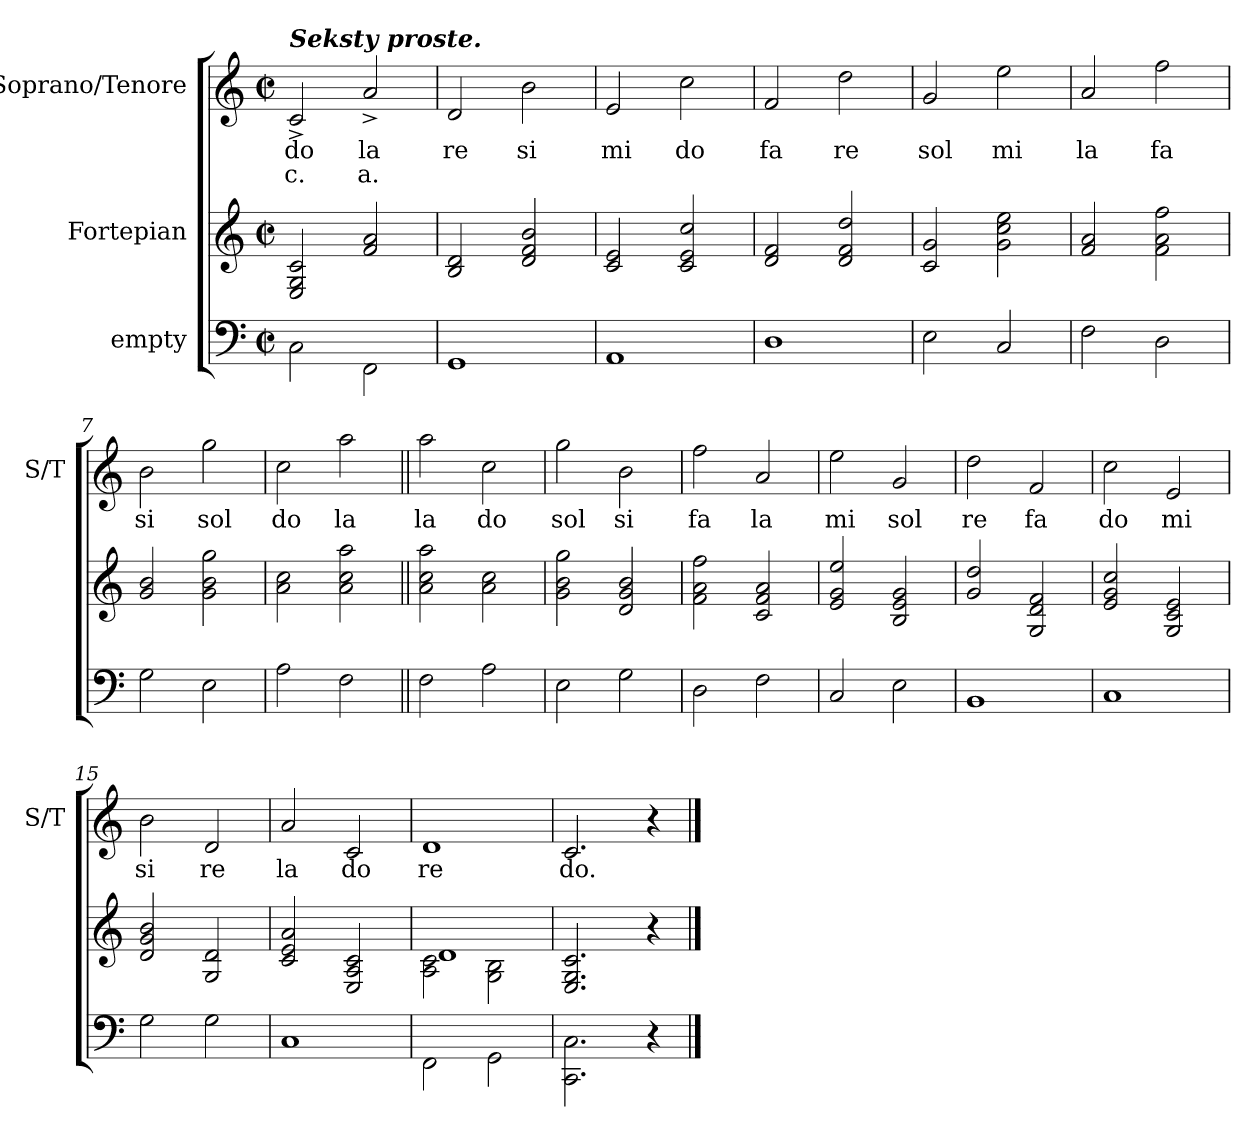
**kern	**kern	**kern	**text	**text
*part3	*part2	*part1	*part1	*part1
*staff3	*staff2	*staff1	*staff1	*staff1
*I"empty	*I"Fortepian	*I"Soprano/Tenore	*	*
*	*	*I'S/T	*	*
*clefF4	*clefG2	*clefG2	*	*
*k[]	*k[]	*k[]	*	*
*C:	*C:	*C:	*	*
*M2/2	*M2/2	*M2/2	*	*
*met(c|)	*met(c|)	*met(c|)	*	*
=1	=1	=1	=1	=1
!	!	!LO:TX:a:Bi:t=Seksty proste.	!	!
2C\	2E/ 2G/ 2c/	2c^>/	do	c.
2FF\	2f/ 2a/	2a^>/	la	a.
=2	=2	=2	=2	=2
1GG	2B/ 2d/	2d/	re	.
.	2d/ 2f/ 2b/	2b\	si	.
=3	=3	=3	=3	=3
1AA	2c/ 2e/	2e/	mi	.
.	2c/ 2e/ 2cc/	2cc\	do	.
=4	=4	=4	=4	=4
1D	2d/ 2f/	2f/	fa	.
.	2d/ 2f/ 2dd/	2dd\	re	.
=5	=5	=5	=5	=5
2E\	2c/ 2g/	2g/	sol	.
2C/	2g\ 2cc\ 2ee\	2ee\	mi	.
=6	=6	=6	=6	=6
2F\	2f/ 2a/	2a/	la	.
2D\	2f\ 2a\ 2ff\	2ff\	fa	.
=7	=7	=7	=7	=7
2G\	2g/ 2b/	2b\	si	.
2E\	2g\ 2b\ 2gg\	2gg\	sol	.
=8	=8	=8	=8	=8
2A\	2a\ 2cc\	2cc\	do	.
2F\	2a\ 2cc\ 2aa\	2aa\	la	.
=9||	=9||	=9||	=9||	=9||
2F\	2a\ 2cc\ 2aa\	2aa\	la	.
2A\	2a\ 2cc\	2cc\	do	.
=10	=10	=10	=10	=10
2E\	2g\ 2b\ 2gg\	2gg\	sol	.
2G\	2d/ 2g/ 2b/	2b\	si	.
=11	=11	=11	=11	=11
2D\	2f\ 2a\ 2ff\	2ff\	fa	.
2F\	2c/ 2f/ 2a/	2a/	la	.
=12	=12	=12	=12	=12
2C/	2e/ 2g/ 2ee/	2ee\	mi	.
2E\	2B/ 2e/ 2g/	2g/	sol	.
=13	=13	=13	=13	=13
1BB	2g/ 2dd/	2dd\	re	.
.	2G/ 2d/ 2f/	2f/	fa	.
=14	=14	=14	=14	=14
1C	2e/ 2g/ 2cc/	2cc\	do	.
.	2G/ 2c/ 2e/	2e/	mi	.
=15	=15	=15	=15	=15
2G\	2d/ 2g/ 2b/	2b\	si	.
2G\	2G/ 2d/	2d/	re	.
=16	=16	=16	=16	=16
1C	2c/ 2e/ 2a/	2a/	la	.
.	2E/ 2A/ 2c/	2c/	do	.
=17	=17	=17	=17	=17
*	*^	*	*	*
2FF\	2A\ 2c\	1d	1d	re	.
2GG\	2G\ 2B\	.	.	.	.
*	*v	*v	*	*	*
=18	=18	=18	=18	=18
2.CC\ 2.C\	2.E/ 2.G/ 2.c/	2.c/	do.	.
4r	4r	4r	.	.
==	==	==	==	==
*-	*-	*-	*-	*-
